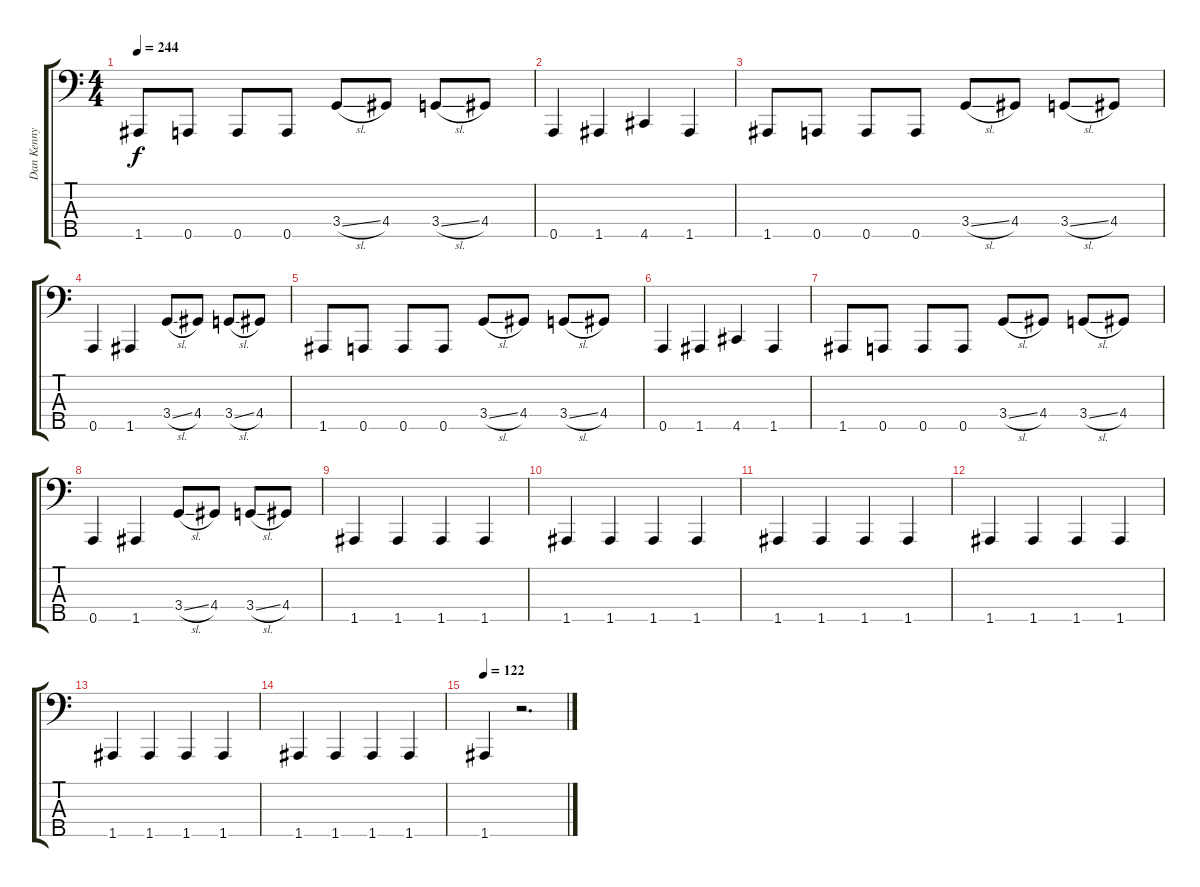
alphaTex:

\track ("Dan Kenny" "Dan Kenny") {instrument electricbasspick}
\staff {score tabs}
\tuning (G2 D2 A1 E1 A0) {hide}
\ts (4 4)
\tempo 244
\clef f4
\ks c
1.5.8{dy f} 0.5.8 0.5.8 0.5.8 3.4{sl}.8 4.4.8 3.4{sl}.8 4.4.8 |
0.5.4 1.5.4 4.5.4 1.5.4 |
1.5.8 0.5.8 0.5.8 0.5.8 3.4{sl}.8 4.4.8 3.4{sl}.8 4.4.8 |
0.5.4 1.5.4 3.4{sl}.8 4.4.8 3.4{sl}.8 4.4.8 |
1.5.8 0.5.8 0.5.8 0.5.8 3.4{sl}.8 4.4.8 3.4{sl}.8 4.4.8 |
0.5.4 1.5.4 4.5.4 1.5.4 |
1.5.8 0.5.8 0.5.8 0.5.8 3.4{sl}.8 4.4.8 3.4{sl}.8 4.4.8 |
0.5.4 1.5.4 3.4{sl}.8 4.4.8 3.4{sl}.8 4.4.8 |
1.5.4 1.5.4 1.5.4 1.5.4 |
1.5.4 1.5.4 1.5.4 1.5.4 |
1.5.4 1.5.4 1.5.4 1.5.4 |
1.5.4 1.5.4 1.5.4 1.5.4 |
1.5.4 1.5.4 1.5.4 1.5.4 |
1.5.4 1.5.4 1.5.4 1.5.4 |
\tempo 122
1.5.4 r.2{d}
